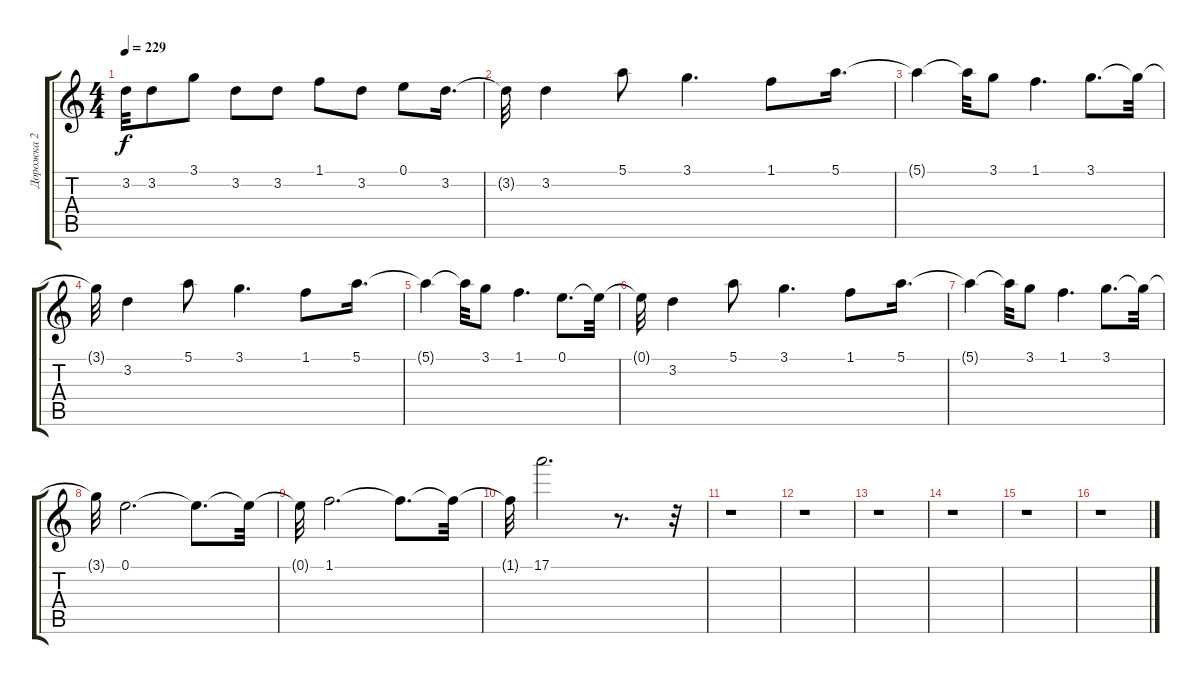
\track ("Дорожка 2" "Дорожка 2") {instrument overdrivenguitar}
\staff {score tabs}
\tuning (E4 B3 G3 D3 A2 E2) {hide}
\ts (4 4)
\tempo 229
\clef g2
\ks c
3.2{t}.32{dy f} 3.2.8 3.1.8 3.2.8 3.2.8 1.1.8 3.2.8 0.1.8 3.2.16{d} |
3.2{t}.32 3.2.4 5.1.8 3.1.4{d} 1.1.8 5.1.16{d} |
5.1{t}.4 5.1{t}.32 3.1.8 1.1.4{d} 3.1.8{d} 3.1{t}.32 |
3.1{t}.32 3.2.4 5.1.8 3.1.4{d} 1.1.8 5.1.16{d} |
5.1{t}.4 5.1{t}.32 3.1.8 1.1.4{d} 0.1.8{d} 0.1{t}.32 |
0.1{t}.32 3.2.4 5.1.8 3.1.4{d} 1.1.8 5.1.16{d} |
5.1{t}.4 5.1{t}.32 3.1.8 1.1.4{d} 3.1.8{d} 3.1{t}.32 |
3.1{t}.32 0.1.2{d} 0.1{t}.8{d} 0.1{t}.32 |
0.1{t}.32 1.1.2{d} 1.1{t}.8{d} 1.1{t}.32 |
1.1{t}.32 17.1.2{d} r.8{d} r.32 |
r.1 |
r.1 |
r.1 |
r.1 |
r.1 |
r.1
